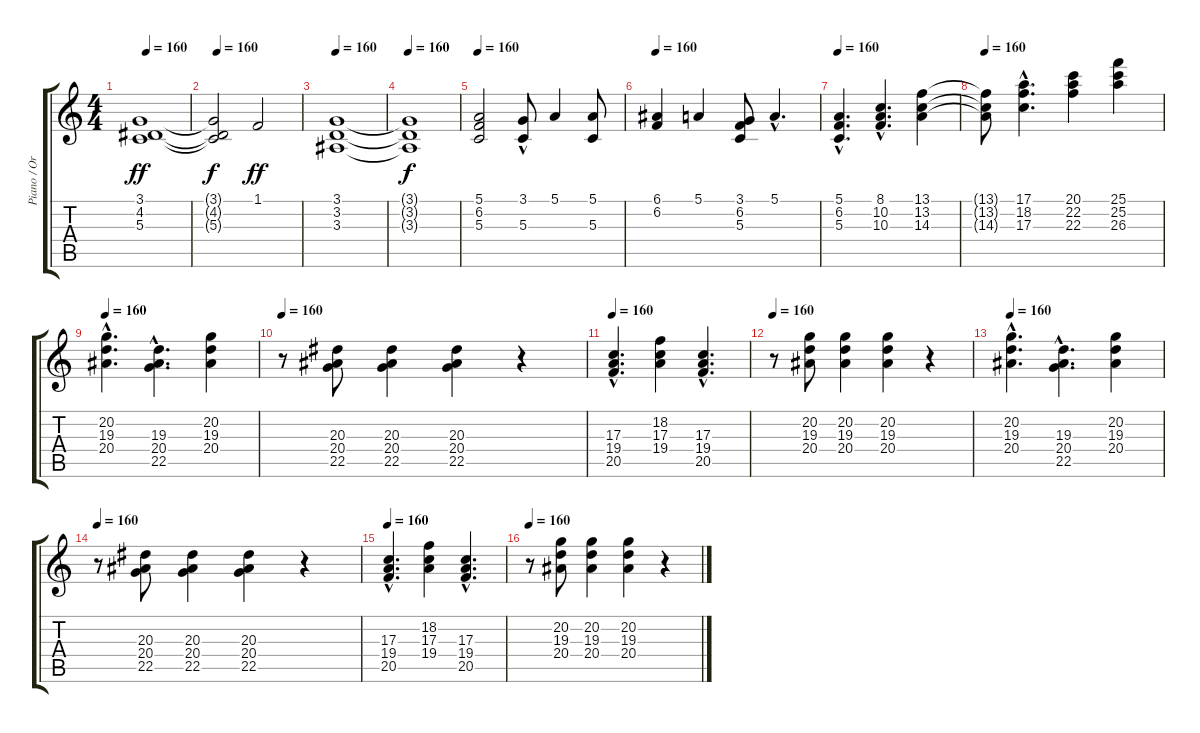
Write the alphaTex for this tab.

\track ("Piano / Organ" "Piano / Or") {instrument brightacousticpiano}
\staff {score tabs}
\tuning (E4 B3 G3 D3 A2 E2) {hide}
\ts (4 4)
\tempo 160
\clef g2
\ks c
(3.1 4.2 5.3).1{dy ff} |
\tempo 160
(3.1{t} 4.2{t} 5.3{t}).2{dy f} 1.1.2{dy ff} |
\tempo 160
(3.1 3.2 3.3).1 |
\tempo 160
(3.1{t} 3.2{t} 3.3{t}).1{dy f} |
\tempo 160
(5.1 6.2 5.3).2 (3.1 5.3{hac}).8 5.1.4 (5.1 5.3).8 |
\tempo 160
(6.1 6.2).4 5.1.4 (3.1 6.2 5.3).8 5.1{hac}.4{d} |
\tempo 160
(5.1{hac} 6.2{hac} 5.3{hac}).4{d} (8.1{hac} 10.2{hac} 10.3{hac}).4{d} (13.1 13.2 14.3).4 |
\tempo 160
(13.1{t} 13.2{t} 14.3{t}).8 (17.1{hac} 18.2{hac} 17.3{hac}).4{d} (20.1 22.2 22.3).4 (25.1 25.2 26.3).4 |
\tempo 160
(20.2{hac} 19.3{hac} 20.4{hac}).4{d} (19.3{hac} 20.4{hac} 22.5{hac}).4{d} (20.2 19.3 20.4).4 |
\tempo 160
r.8 (20.3 20.4 22.5).8 (20.3 20.4 22.5).4 (20.3 20.4 22.5).4 r.4 |
\tempo 160
(17.3{hac} 19.4{hac} 20.5{hac}).4{d} (18.2 17.3 19.4).4 (17.3{hac} 19.4{hac} 20.5{hac}).4{d} |
\tempo 160
r.8 (20.2 19.3 20.4).8 (20.2 19.3 20.4).4 (20.2 19.3 20.4).4 r.4 |
\tempo 160
(20.2{hac} 19.3{hac} 20.4{hac}).4{d} (19.3{hac} 20.4{hac} 22.5{hac}).4{d} (20.2 19.3 20.4).4 |
\tempo 160
r.8 (20.3 20.4 22.5).8 (20.3 20.4 22.5).4 (20.3 20.4 22.5).4 r.4 |
\tempo 160
(17.3{hac} 19.4{hac} 20.5{hac}).4{d} (18.2 17.3 19.4).4 (17.3{hac} 19.4{hac} 20.5{hac}).4{d} |
\tempo 160
r.8 (20.2 19.3 20.4).8 (20.2 19.3 20.4).4 (20.2 19.3 20.4).4 r.4
